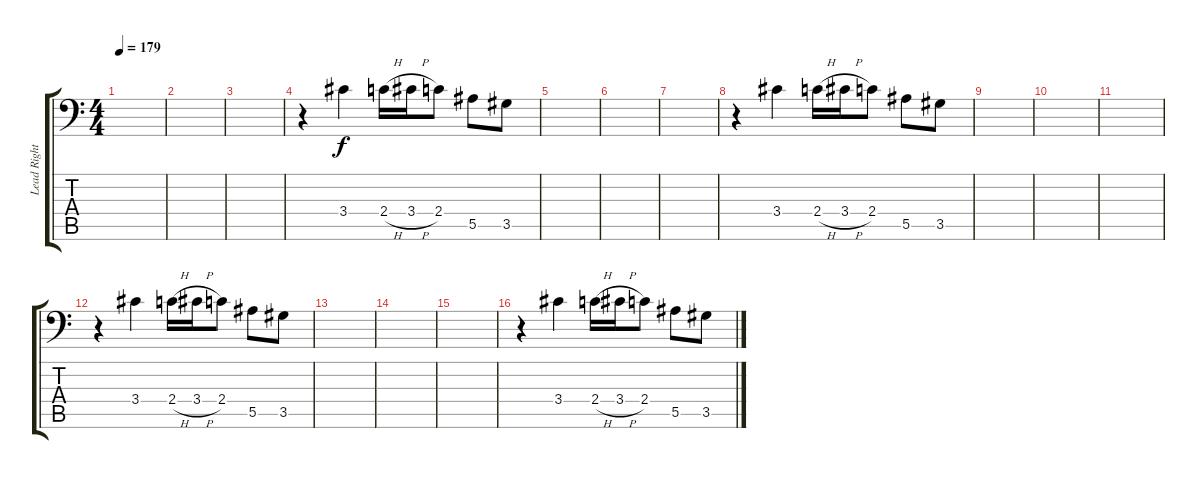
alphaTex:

\track ("Lead Right 2" "Lead Right") {instrument distortionguitar}
\staff {score tabs}
\tuning (C4 G3 Eb3 Bb2 F2 Bb1) {hide}
\ts (4 4)
\tempo 179
\clef f4
\ks c
|
|
|
r.4 3.4.4 2.4{h}.16 3.4{h}.16 2.4.8 5.5.8 3.5.8 |
|
|
|
r.4 3.4.4 2.4{h}.16 3.4{h}.16 2.4.8 5.5.8 3.5.8 |
|
|
|
r.4 3.4.4 2.4{h}.16 3.4{h}.16 2.4.8 5.5.8 3.5.8 |
|
|
|
r.4 3.4.4 2.4{h}.16 3.4{h}.16 2.4.8 5.5.8 3.5.8
